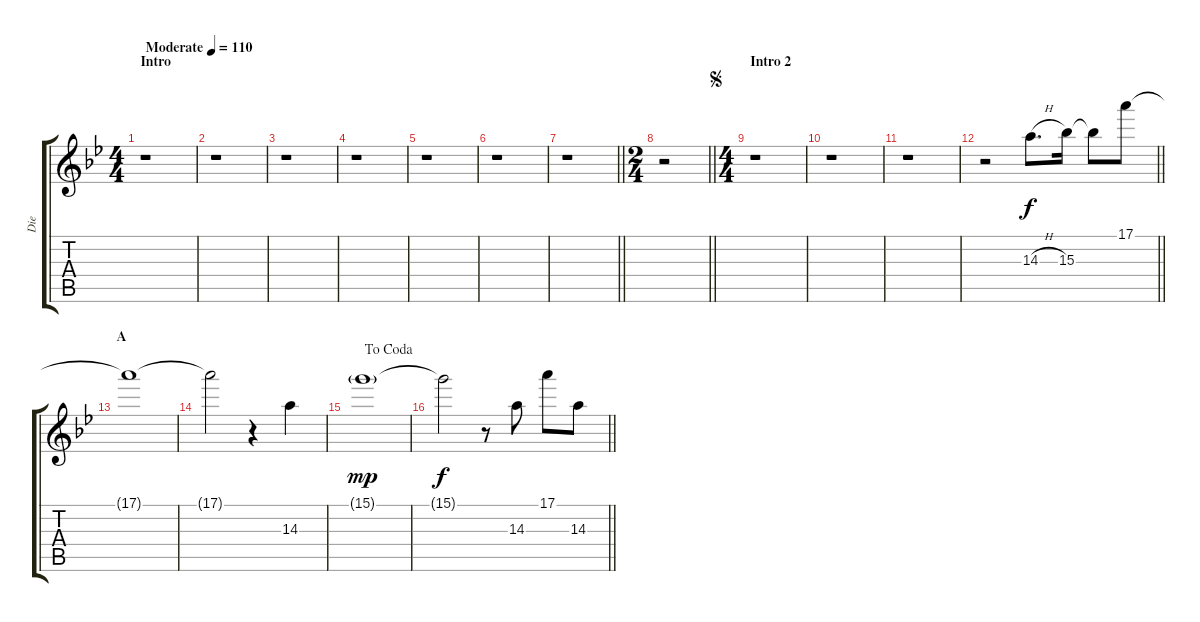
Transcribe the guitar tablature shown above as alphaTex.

\track ("Die" "Die") {instrument distortionguitar}
\staff {score tabs}
\tuning (E4 B3 G3 D3 A2 D2) {hide}
\ts (4 4)
\section ("" "Intro")
\tempo (110 "Moderate")
\clef g2
\ks bb
r.1{dy f instrument distortionguitar} |
r.1 |
r.1 |
r.1 |
r.1 |
r.1 |
\barLineRight lightlight
r.1 |
\ts (2 4)
\barLineRight lightlight
r.2 |
\ts (4 4)
\section ("" "Intro 2")
\jump segno
r.1 |
r.1 |
r.1 |
\barLineRight lightlight
r.2 14.3{h}.8{d} 15.3.16 15.3{t}.8 17.1.8{volume 3} |
\section ("" "A")
17.1{t}.1 |
17.1{t}.2 r.4 14.3.4{volume 13} |
\jump dacoda
15.1{g}.1{dy mp volume 4} |
\barLineRight lightlight
15.1{t}.2{dy f} r.8 14.3.8{volume 13} 17.1.8 14.3.8
